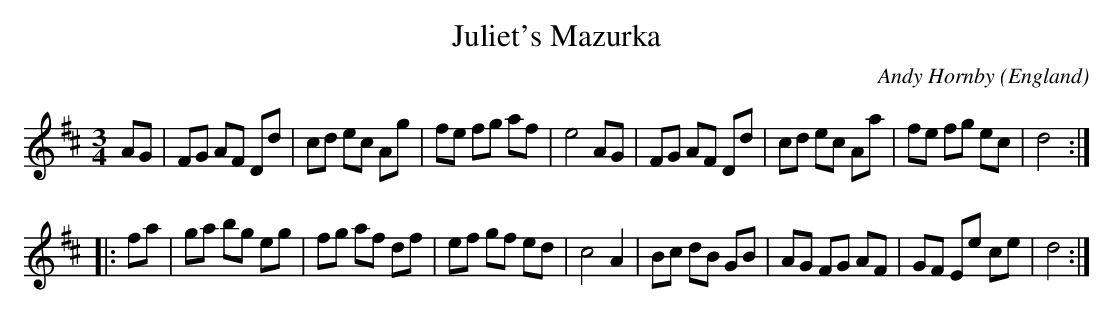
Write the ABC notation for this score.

X:1
T:Juliet's Mazurka
C:Andy Hornby
M:3/4
O:England
K:D major
AG|\
FG AF Dd|cd ec Ag|fe fg af|e4 AG|\
FG AF Dd|cd ec Aa|fe fg ec|d4:|
|:fa|\
ga bg eg|fg af df|ef gf ed|c4 A2|\
Bc dB GB|AG FG AF|GF Ee ce|d4:|
